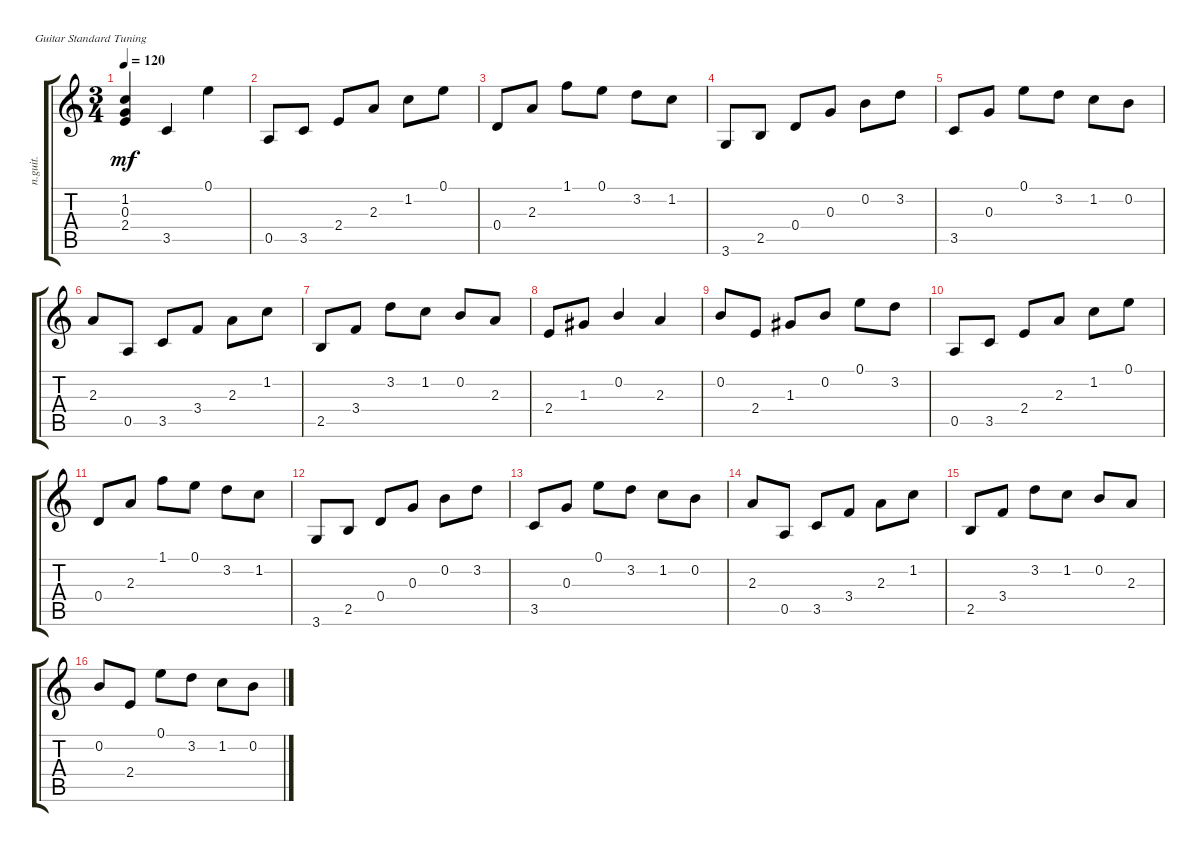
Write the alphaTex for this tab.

\defaultSystemsLayout 4
\bracketExtendMode groupsimilarinstruments
\useSystemSignSeparator
\otherSystemsTrackNameOrientation horizontal
\track ("Acoustic Guitar (Nylon)" "n.guit.") {instrument acousticguitarnylon}
\staff {score tabs}
\tuning (E4 B3 G3 D3 A2 E2)
\ts (3 4)
\tempo 120
\clef g2
\ks c
(1.2 0.3 2.4).4{dy mf beam Up} 3.5.4{beam Up} 0.1.4{beam Down} |
0.5.8{beam Up} 3.5.8{beam Up} 2.4.8{beam Up} 2.3.8{beam Up} 1.2.8{beam Down} 0.1.8{beam Down} |
0.4.8{beam Up} 2.3.8{beam Up} 1.1.8{beam Down} 0.1.8{beam Down} 3.2.8{beam Down} 1.2.8{beam Down} |
3.6.8{beam Up} 2.5.8{beam Up} 0.4.8{beam Up} 0.3.8{beam Up} 0.2.8{beam Down} 3.2.8{beam Down} |
3.5.8{beam Up} 0.3.8{beam Up} 0.1.8{beam Down} 3.2.8{beam Down} 1.2.8{beam Down} 0.2.8{beam Down} |
2.3.8{beam Up} 0.5.8{beam Up} 3.5.8{beam Up} 3.4.8{beam Up} 2.3.8{beam Down} 1.2.8{beam Down} |
2.5.8{beam Up} 3.4.8{beam Up} 3.2.8{beam Down} 1.2.8{beam Down} 0.2.8{beam Up} 2.3.8{beam Up} |
2.4.8{beam Up} 1.3{acc #}.8{beam Up} 0.2.4{beam Up} 2.3.4{beam Up} |
0.2.8{beam Up} 2.4.8{beam Up} 1.3{acc #}.8{beam Up} 0.2.8{beam Up} 0.1.8{beam Down} 3.2.8{beam Down} |
0.5.8{beam Up} 3.5.8{beam Up} 2.4.8{beam Up} 2.3.8{beam Up} 1.2.8{beam Down} 0.1.8{beam Down} |
0.4.8{beam Up} 2.3.8{beam Up} 1.1.8{beam Down} 0.1.8{beam Down} 3.2.8{beam Down} 1.2.8{beam Down} |
3.6.8{beam Up} 2.5.8{beam Up} 0.4.8{beam Up} 0.3.8{beam Up} 0.2.8{beam Down} 3.2.8{beam Down} |
3.5.8{beam Up} 0.3.8{beam Up} 0.1.8{beam Down} 3.2.8{beam Down} 1.2.8{beam Down} 0.2.8{beam Down} |
2.3.8{beam Up} 0.5.8{beam Up} 3.5.8{beam Up} 3.4.8{beam Up} 2.3.8{beam Down} 1.2.8{beam Down} |
2.5.8{beam Up} 3.4.8{beam Up} 3.2.8{beam Down} 1.2.8{beam Down} 0.2.8{beam Up} 2.3.8{beam Up} |
0.2.8{beam Up} 2.4.8{beam Up} 0.1.8{beam Down} 3.2.8{beam Down} 1.2.8{beam Down} 0.2.8{beam Down}
